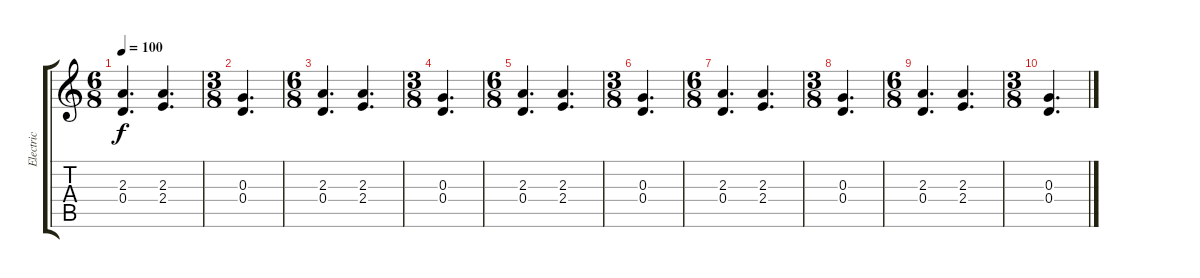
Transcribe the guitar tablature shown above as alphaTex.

\track ("Electric" "Electric") {instrument distortionguitar}
\staff {score tabs}
\tuning (E4 B3 G3 D3 A2 E2) {hide}
\ts (6 8)
\tempo 100
\clef g2
\ks c
(2.3 0.4).4{d dy f} (2.3 2.4).4{d} |
\ts (3 8)
(0.3 0.4).4{d} |
\ts (6 8)
(2.3 0.4).4{d} (2.3 2.4).4{d} |
\ts (3 8)
(0.3 0.4).4{d} |
\ts (6 8)
(2.3 0.4).4{d} (2.3 2.4).4{d} |
\ts (3 8)
(0.3 0.4).4{d} |
\ts (6 8)
(2.3 0.4).4{d} (2.3 2.4).4{d} |
\ts (3 8)
(0.3 0.4).4{d} |
\ts (6 8)
(2.3 0.4).4{d} (2.3 2.4).4{d} |
\ts (3 8)
(0.3 0.4).4{d}
